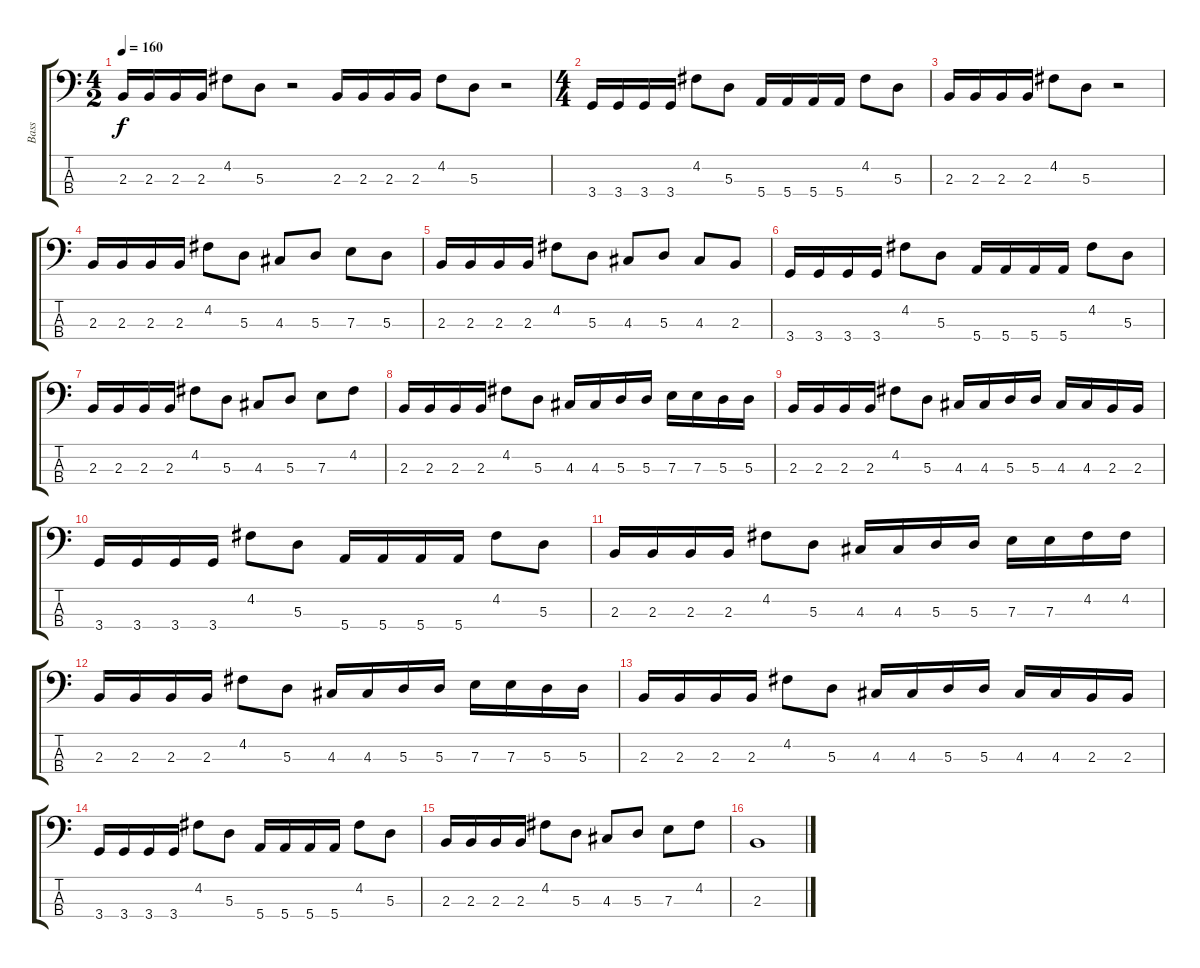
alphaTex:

\track ("Bass" "Bass") {instrument electricbasspick}
\staff {score tabs}
\tuning (G2 D2 A1 E1) {hide}
\ts (4 2)
\tempo 160
\clef f4
\ks c
2.3.16{dy f} 2.3.16 2.3.16 2.3.16 4.2.8 5.3.8 r.2 2.3.16 2.3.16 2.3.16 2.3.16 4.2.8 5.3.8 r.2 |
\ts (4 4)
3.4.16 3.4.16 3.4.16 3.4.16 4.2.8 5.3.8 5.4.16 5.4.16 5.4.16 5.4.16 4.2.8 5.3.8 |
2.3.16 2.3.16 2.3.16 2.3.16 4.2.8 5.3.8 r.2 |
2.3.16 2.3.16 2.3.16 2.3.16 4.2.8 5.3.8 4.3.8 5.3.8 7.3.8 5.3.8 |
2.3.16 2.3.16 2.3.16 2.3.16 4.2.8 5.3.8 4.3.8 5.3.8 4.3.8 2.3.8 |
3.4.16 3.4.16 3.4.16 3.4.16 4.2.8 5.3.8 5.4.16 5.4.16 5.4.16 5.4.16 4.2.8 5.3.8 |
2.3.16 2.3.16 2.3.16 2.3.16 4.2.8 5.3.8 4.3.8 5.3.8 7.3.8 4.2.8 |
2.3.16 2.3.16 2.3.16 2.3.16 4.2.8 5.3.8 4.3.16 4.3.16 5.3.16 5.3.16 7.3.16 7.3.16 5.3.16 5.3.16 |
2.3.16 2.3.16 2.3.16 2.3.16 4.2.8 5.3.8 4.3.16 4.3.16 5.3.16 5.3.16 4.3.16 4.3.16 2.3.16 2.3.16 |
3.4.16 3.4.16 3.4.16 3.4.16 4.2.8 5.3.8 5.4.16 5.4.16 5.4.16 5.4.16 4.2.8 5.3.8 |
2.3.16 2.3.16 2.3.16 2.3.16 4.2.8 5.3.8 4.3.16 4.3.16 5.3.16 5.3.16 7.3.16 7.3.16 4.2.16 4.2.16 |
2.3.16 2.3.16 2.3.16 2.3.16 4.2.8 5.3.8 4.3.16 4.3.16 5.3.16 5.3.16 7.3.16 7.3.16 5.3.16 5.3.16 |
2.3.16 2.3.16 2.3.16 2.3.16 4.2.8 5.3.8 4.3.16 4.3.16 5.3.16 5.3.16 4.3.16 4.3.16 2.3.16 2.3.16 |
3.4.16 3.4.16 3.4.16 3.4.16 4.2.8 5.3.8 5.4.16 5.4.16 5.4.16 5.4.16 4.2.8 5.3.8 |
2.3.16 2.3.16 2.3.16 2.3.16 4.2.8 5.3.8 4.3.8 5.3.8 7.3.8 4.2.8 |
2.3.1
